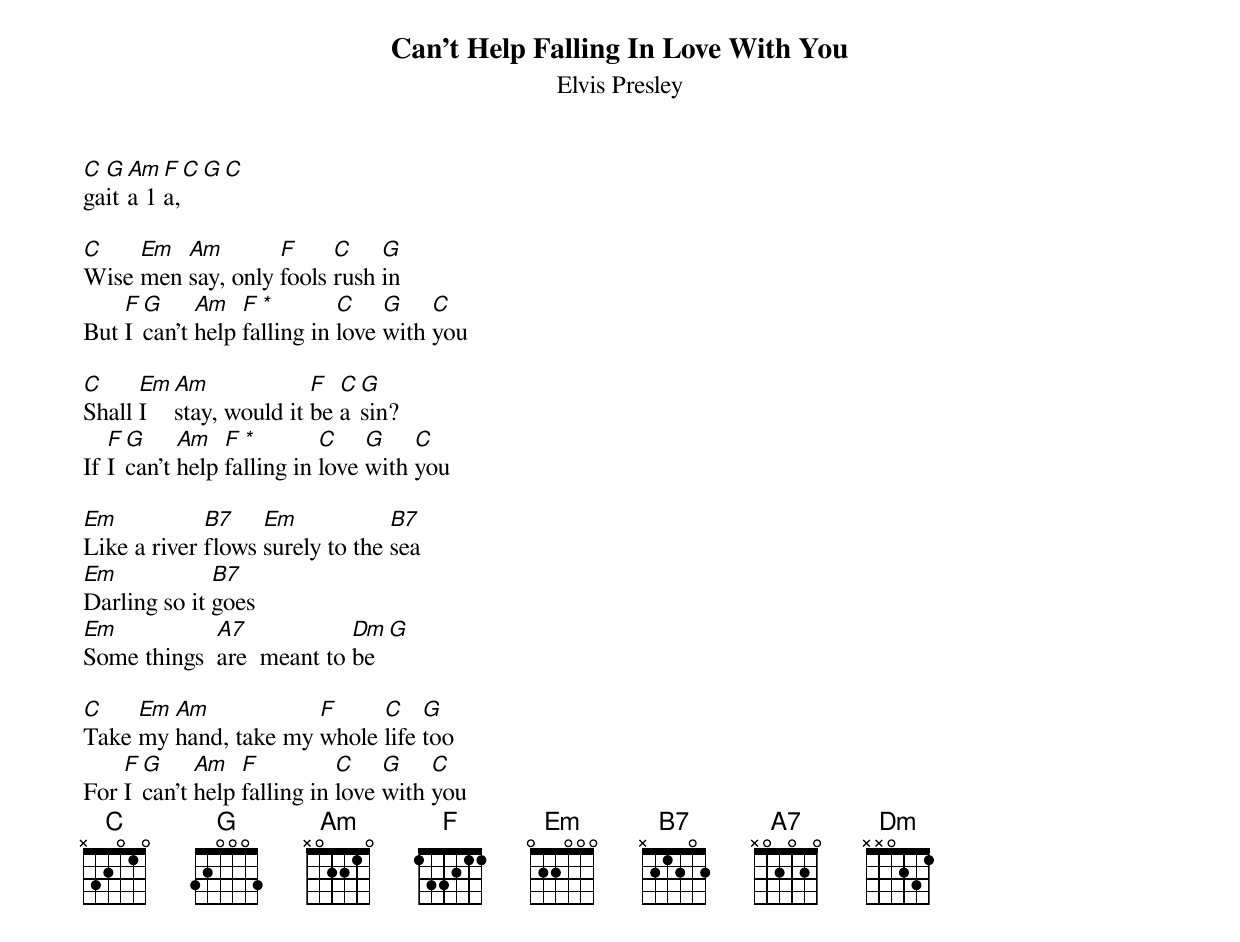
Can’t Help Falling In Love With You
Elvis Presley

C G Am F C G C
gaita 1a,

C    Em  Am        F     C    G
Wise men say, only fools rush in
    F G     Am   F *        C    G    C
But I can't help falling in love with you

C     Em Am             F  C G
Shall I  stay, would it be a sin?
   F G     Am   F *        C    G    C
If I can't help falling in love with you

Em           B7    Em            B7
Like a river flows surely to the sea
Em            B7
Darling so it goes
Em           A7            Dm  G
Some things  are  meant to be

C    Em Am            F     C    G
Take my hand, take my whole life too
    F G     Am   F          C    G    C
For I can't help falling in love with you
